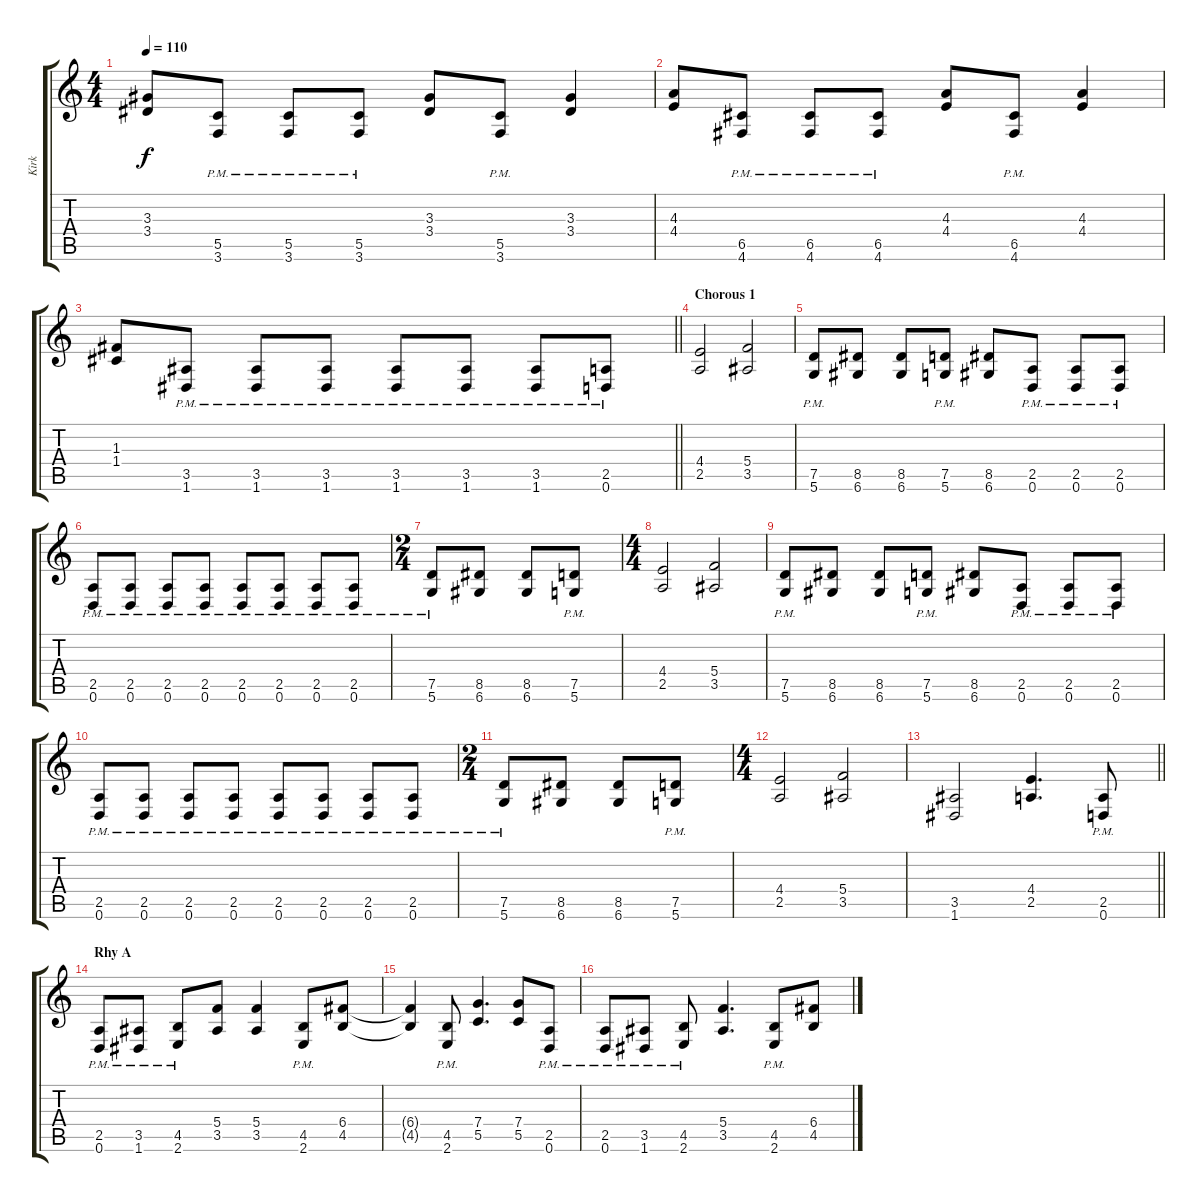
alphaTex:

\track ("Kirk" "Kirk") {instrument distortionguitar}
\staff {score tabs}
\tuning (D4 A3 F3 C3 G2 D2) {hide}
\ts (4 4)
\tempo 110
\clef g2
\ks c
(3.3 3.4).8{dy f} (5.5{pm} 3.6{pm}).8 (5.5{pm} 3.6{pm}).8 (5.5{pm} 3.6{pm}).8 (3.3 3.4).8 (5.5{pm} 3.6{pm}).8 (3.3 3.4).4 |
(4.3 4.4).8 (6.5{pm} 4.6{pm}).8 (6.5{pm} 4.6{pm}).8 (6.5{pm} 4.6{pm}).8 (4.3 4.4).8 (6.5{pm} 4.6{pm}).8 (4.3 4.4).4 |
\barLineRight lightlight
(1.3 1.4).8 (3.5{pm} 1.6{pm}).8 (3.5{pm} 1.6{pm}).8 (3.5{pm} 1.6{pm}).8 (3.5{pm} 1.6{pm}).8 (3.5{pm} 1.6{pm}).8 (3.5{pm} 1.6{pm}).8 (2.5{pm} 0.6{pm}).8 |
\section ("" "Chorous 1")
(4.4 2.5).2 (5.4 3.5).2 |
(7.5{pm} 5.6{pm}).8 (8.5 6.6).8 (8.5 6.6).8 (7.5{pm} 5.6{pm}).8 (8.5 6.6).8 (2.5{pm} 0.6{pm}).8 (2.5{pm} 0.6{pm}).8 (2.5{pm} 0.6{pm}).8 |
(2.5{pm} 0.6{pm}).8 (2.5{pm} 0.6{pm}).8 (2.5{pm} 0.6{pm}).8 (2.5{pm} 0.6{pm}).8 (2.5{pm} 0.6{pm}).8 (2.5{pm} 0.6{pm}).8 (2.5{pm} 0.6{pm}).8 (2.5{pm} 0.6{pm}).8 |
\ts (2 4)
(7.5{pm} 5.6{pm}).8 (8.5 6.6).8 (8.5 6.6).8 (7.5{pm} 5.6{pm}).8 |
\ts (4 4)
(4.4 2.5).2 (5.4 3.5).2 |
(7.5{pm} 5.6{pm}).8 (8.5 6.6).8 (8.5 6.6).8 (7.5{pm} 5.6{pm}).8 (8.5 6.6).8 (2.5{pm} 0.6{pm}).8 (2.5{pm} 0.6{pm}).8 (2.5{pm} 0.6{pm}).8 |
(2.5{pm} 0.6{pm}).8 (2.5{pm} 0.6{pm}).8 (2.5{pm} 0.6{pm}).8 (2.5{pm} 0.6{pm}).8 (2.5{pm} 0.6{pm}).8 (2.5{pm} 0.6{pm}).8 (2.5{pm} 0.6{pm}).8 (2.5{pm} 0.6{pm}).8 |
\ts (2 4)
(7.5{pm} 5.6{pm}).8 (8.5 6.6).8 (8.5 6.6).8 (7.5{pm} 5.6{pm}).8 |
\ts (4 4)
(4.4 2.5).2 (5.4 3.5).2 |
\barLineRight lightlight
(3.5 1.6).2 (4.4 2.5).4{d} (2.5{pm} 0.6{pm}).8 |
\section ("" "Rhy A")
(2.5{pm} 0.6{pm}).8 (3.5{pm} 1.6{pm}).8 (4.5{pm} 2.6{pm}).8 (5.4 3.5).8 (5.4 3.5).4 (4.5{pm} 2.6{pm}).8 (6.4 4.5).8 |
(6.4{t} 4.5{t}).4 (4.5{pm} 2.6{pm}).8 (7.4 5.5).4{d} (7.4 5.5).8 (2.5{pm} 0.6{pm}).8 |
(2.5{pm} 0.6{pm}).8 (3.5{pm} 1.6{pm}).8 (4.5{pm} 2.6{pm}).8 (5.4 3.5).4{d} (4.5{pm} 2.6{pm}).8 (6.4 4.5).8
